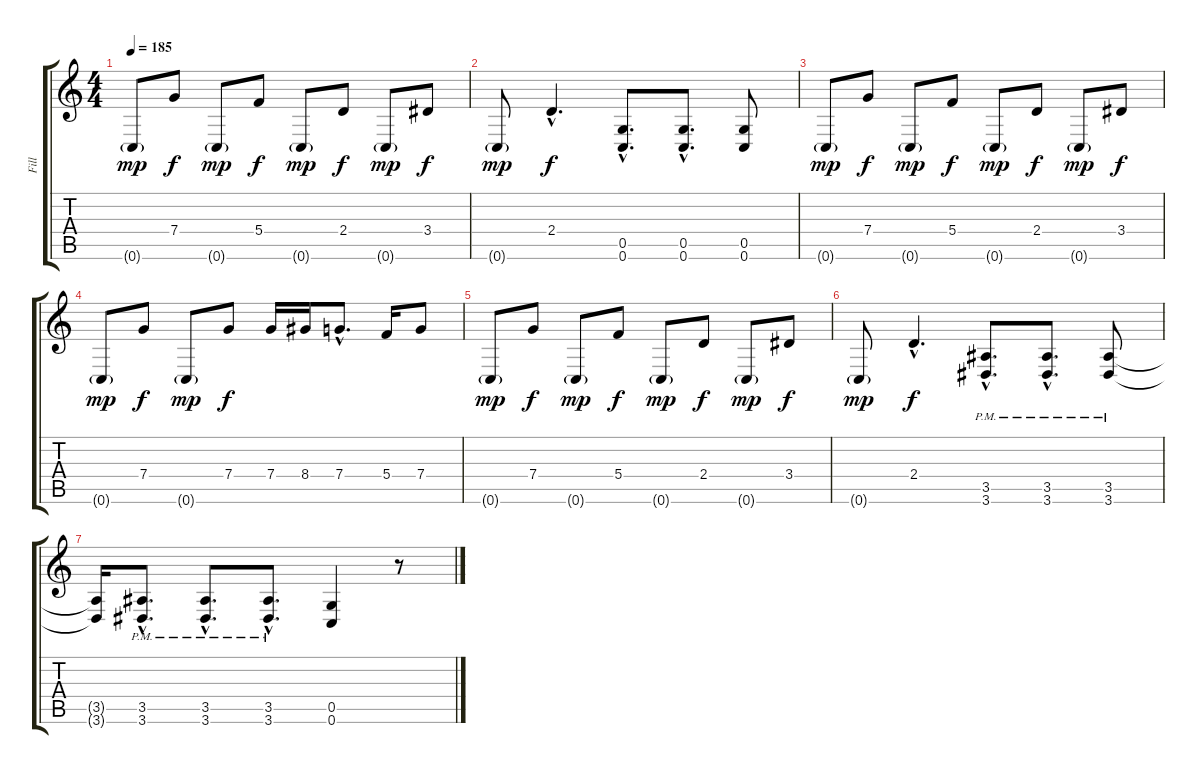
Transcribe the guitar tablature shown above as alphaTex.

\track ("Fill" "Fill") {instrument overdrivenguitar}
\staff {score tabs}
\tuning (D4 A3 F3 C3 G2 C2) {hide}
\ts (4 4)
\tempo 185
\clef g2
\ks c
0.6{g}.8{dy mp} 7.4.8{dy f} 0.6{g}.8{dy mp} 5.4.8{dy f} 0.6{g}.8{dy mp} 2.4.8{dy f} 0.6{g}.8{dy mp} 3.4.8{dy f} |
0.6{g}.8{dy mp} 2.4{hac}.4{d dy f} (0.5{hac} 0.6{hac}).8{d} (0.5{hac} 0.6{hac}).8{d} (0.5 0.6).8 |
0.6{g}.8{dy mp} 7.4.8{dy f} 0.6{g}.8{dy mp} 5.4.8{dy f} 0.6{g}.8{dy mp} 2.4.8{dy f} 0.6{g}.8{dy mp} 3.4.8{dy f} |
0.6{g}.8{dy mp} 7.4.8{dy f} 0.6{g}.8{dy mp} 7.4.8{dy f} 7.4.16 8.4.16 7.4{hac}.8{d} 5.4.16 7.4.8 |
0.6{g}.8{dy mp} 7.4.8{dy f} 0.6{g}.8{dy mp} 5.4.8{dy f} 0.6{g}.8{dy mp} 2.4.8{dy f} 0.6{g}.8{dy mp} 3.4.8{dy f} |
0.6{g}.8{dy mp} 2.4{hac}.4{d dy f} (3.5{hac pm} 3.6{hac pm}).8{d} (3.5{hac pm} 3.6{hac pm}).8{d} (3.5{pm} 3.6{pm}).8 |
(3.5{t} 3.6{t}).16 (3.5{hac pm} 3.6{hac pm}).8{d} (3.5{hac pm} 3.6{hac pm}).8{d} (3.5{hac pm} 3.6{hac pm}).8{d} (0.5 0.6).4 r.8
